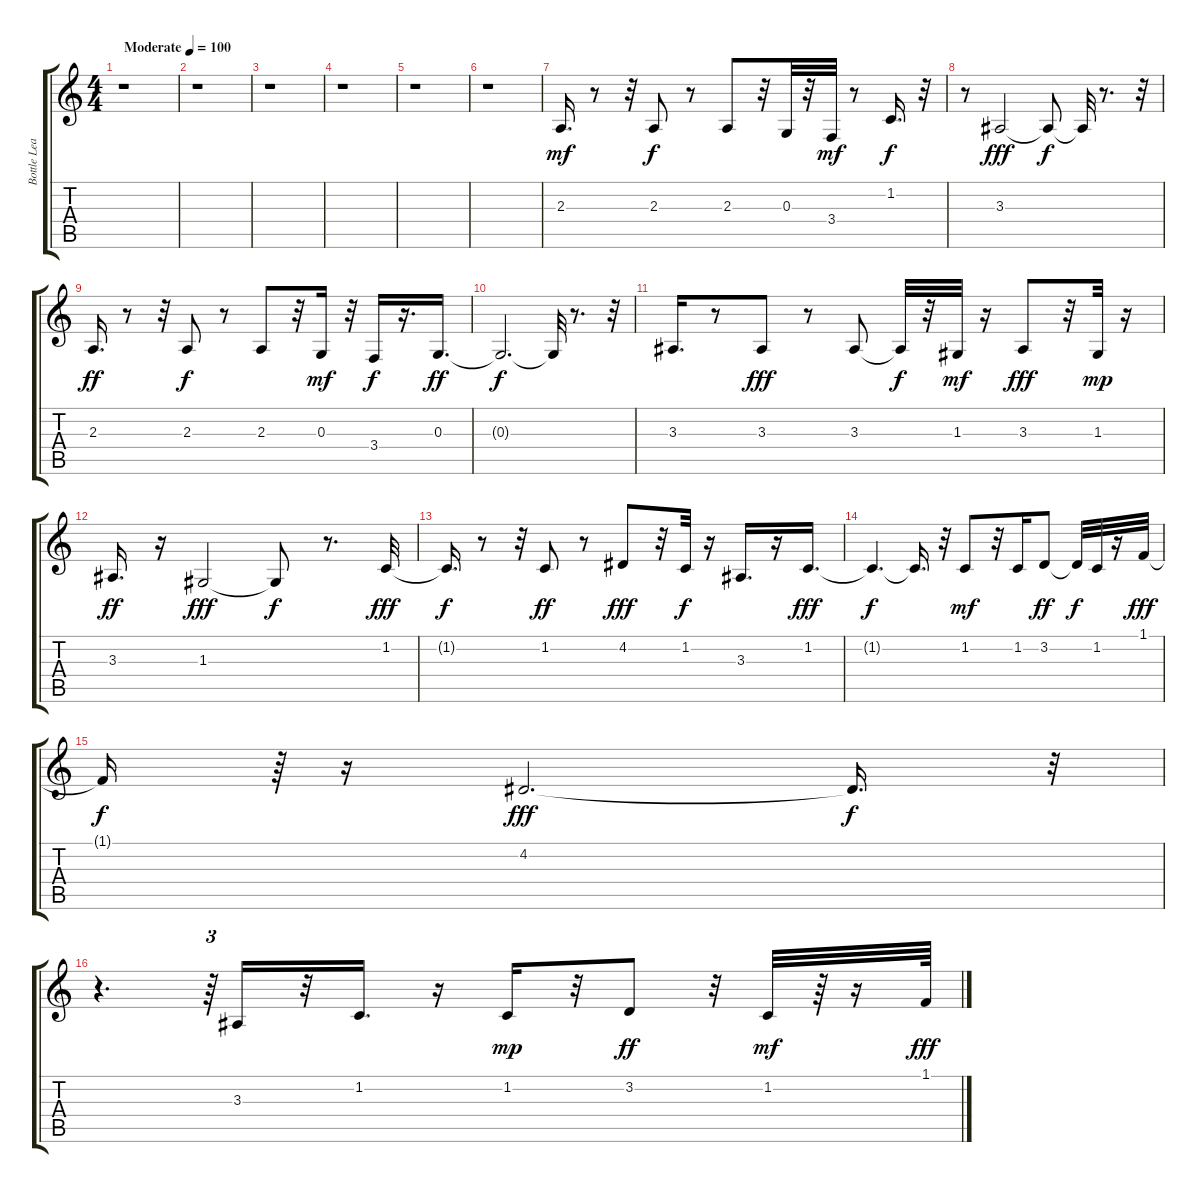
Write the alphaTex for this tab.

\track ("Bottle Lead" "Bottle Lea") {instrument blownbottle}
\staff {score tabs}
\tuning (E4 B3 G3 D3 A2 E2) {hide}
\ts (4 4)
\tempo (100 "Moderate")
\clef g2
\ks c
r.1{dy mf instrument blownbottle} |
r.1 |
r.1 |
r.1 |
r.1 |
r.1 |
2.3.16{d} r.8 r.32 2.3.8{dy f} r.8 2.3.8 r.32 0.3.32 r.32 3.4.32{dy mf} r.8 1.2.16{d dy f} r.32 |
r.8 3.3.2{dy fff} 3.3{t}.8{dy f} 3.3{t}.32 r.8{d} r.32 |
2.3.16{d dy ff} r.8 r.32 2.3.8{dy f} r.8 2.3.8 r.32 0.3.16{dy mf} r.32 3.4.16{dy f} r.16{d} 0.3.16{d dy ff} |
0.3{t}.2{d dy f} 0.3{t}.32 r.8{d} r.32 |
3.3.16{d} r.8 3.3.8{dy fff} r.8 3.3.8 3.3{t}.32{dy f} r.32 1.3.32{dy mf} r.16 3.3.8{dy fff} r.32 1.3.32{dy mp} r.16 |
3.3.16{d dy ff} r.16 1.3.2{dy fff} 1.3{t}.8{dy f} r.8{d} 1.2.32{dy fff} |
1.2{t}.16{d dy f} r.8 r.32 1.2.8{dy ff} r.8 4.2.8{dy fff} r.32 1.2.32{dy f} r.16 3.3.16{d} r.16 1.2.16{d dy fff} |
1.2{t}.4{d dy f} 1.2{t}.16{d} r.32 1.2.8{dy mf} r.32 1.2.16 3.2.8{dy ff} 3.2{t}.32{dy f} 1.2.32 r.16 1.1.32{dy fff} |
1.1{t}.16{dy f} r.64{tu (3 2)} r.16 4.2.2{d dy fff} 4.2{t}.16{d dy f} r.32{tu (3 2)} |
r.4{d} r.64{tu (3 2)} 3.3.16 r.32 1.2.16{d} r.16 1.2.16{dy mp} r.32 3.2.8{dy ff} r.32 1.2.32{dy mf} r.64 r.16 1.1.64{dy fff}
